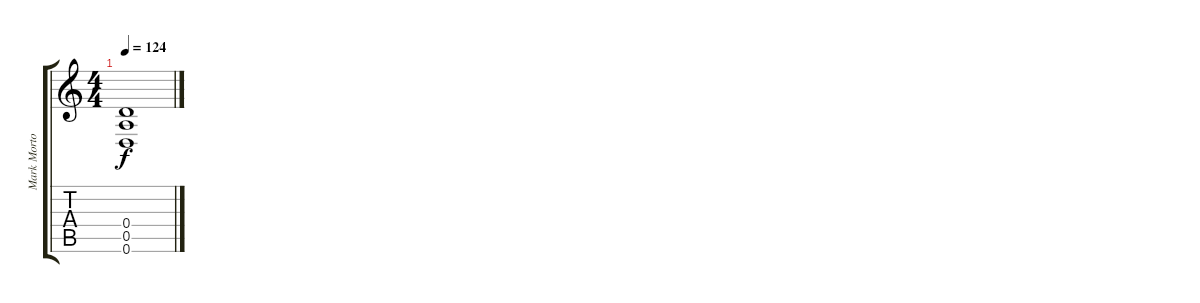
\track ("Mark Morton - Rhythm" "Mark Morto") {instrument distortionguitar}
\staff {score tabs}
\tuning (E4 B3 G3 D3 A2 D2) {hide}
\ts (4 4)
\tempo 124
\clef g2
\ks c
(0.4{t} 0.5{t} 0.6{t}).1{dy f}
